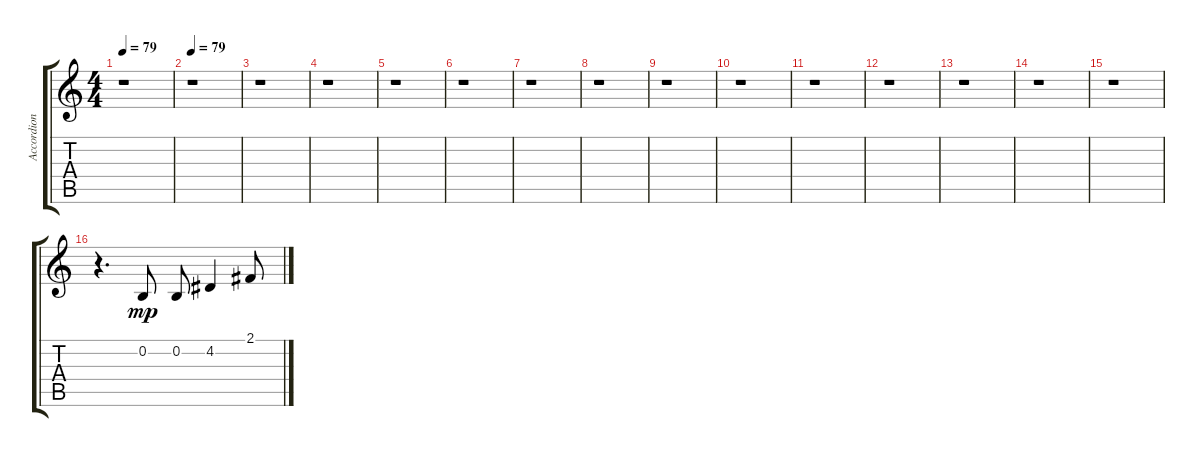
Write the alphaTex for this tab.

\track ("Accordion" "Accordion") {instrument tangoaccordion}
\staff {score tabs}
\tuning (E4 B3 G3 D3 A2 E2) {hide}
\ts (4 4)
\tempo 79
\clef g2
\ks c
r.1{dy mp instrument tangoaccordion} |
\tempo 79
r.1 |
r.1 |
r.1 |
r.1 |
r.1 |
r.1 |
r.1 |
r.1 |
r.1 |
r.1 |
r.1 |
r.1 |
r.1 |
r.1 |
r.4{d} 0.2.8{volume 12 balance 11 instrument tangoaccordion} 0.2.8 4.2.4 2.1.8
